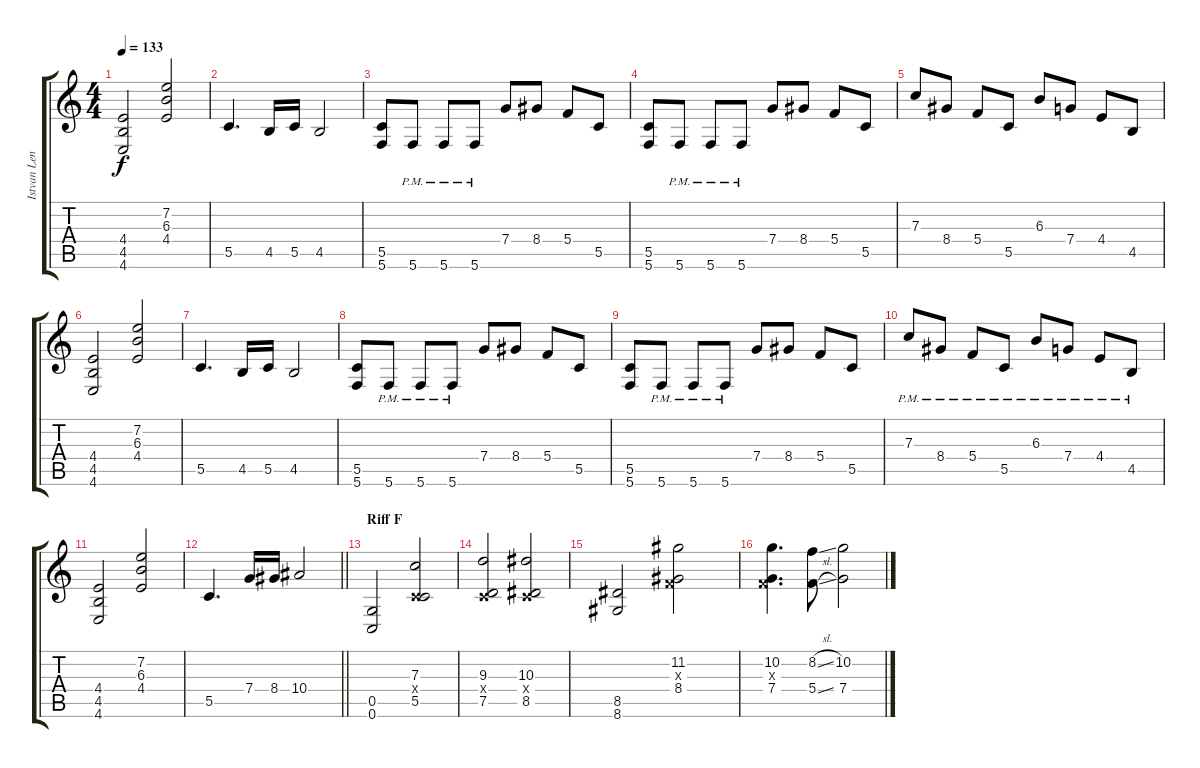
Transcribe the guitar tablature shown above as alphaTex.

\track ("Istvan Lendvay (Rythm)" "Istvan Len") {instrument distortionguitar}
\staff {score tabs}
\tuning (D4 A3 F3 C3 G2 C2) {hide}
\ts (4 4)
\tempo 133
\clef g2
\ks c
(4.4 4.5 4.6).2{dy f} (7.2 6.3 4.4).2 |
5.5.4{d} 4.5.16 5.5.16 4.5.2 |
(5.5 5.6).8 5.6{pm}.8 5.6{pm}.8 5.6{pm}.8 7.4.8 8.4.8 5.4.8 5.5.8 |
(5.5 5.6).8 5.6{pm}.8 5.6{pm}.8 5.6{pm}.8 7.4.8 8.4.8 5.4.8 5.5.8 |
7.3.8 8.4.8 5.4.8 5.5.8 6.3.8 7.4.8 4.4.8 4.5.8 |
(4.4 4.5 4.6).2 (7.2 6.3 4.4).2 |
5.5.4{d} 4.5.16 5.5.16 4.5.2 |
(5.5 5.6).8 5.6{pm}.8 5.6{pm}.8 5.6{pm}.8 7.4.8 8.4.8 5.4.8 5.5.8 |
(5.5 5.6).8 5.6{pm}.8 5.6{pm}.8 5.6{pm}.8 7.4.8 8.4.8 5.4.8 5.5.8 |
7.3{pm}.8 8.4{pm}.8 5.4{pm}.8 5.5{pm}.8 6.3{pm}.8 7.4{pm}.8 4.4{pm}.8 4.5{pm}.8 |
(4.4 4.5 4.6).2 (7.2 6.3 4.4).2 |
\barLineRight lightlight
5.5.4{d} 7.4.16 8.4.16 10.4.2 |
\section ("" "Riff F")
(0.5 0.6).2 (7.3 0.4{x} 5.5).2 |
(9.3 0.4{x} 7.5).2 (10.3 0.4{x} 8.5).2 |
(8.5 8.6).2 (11.2 0.3{x} 8.4).2 |
(10.2 0.3{x} 7.4).4{d} (8.2{sl} 5.4{sl}).8 (10.2 7.4).2
